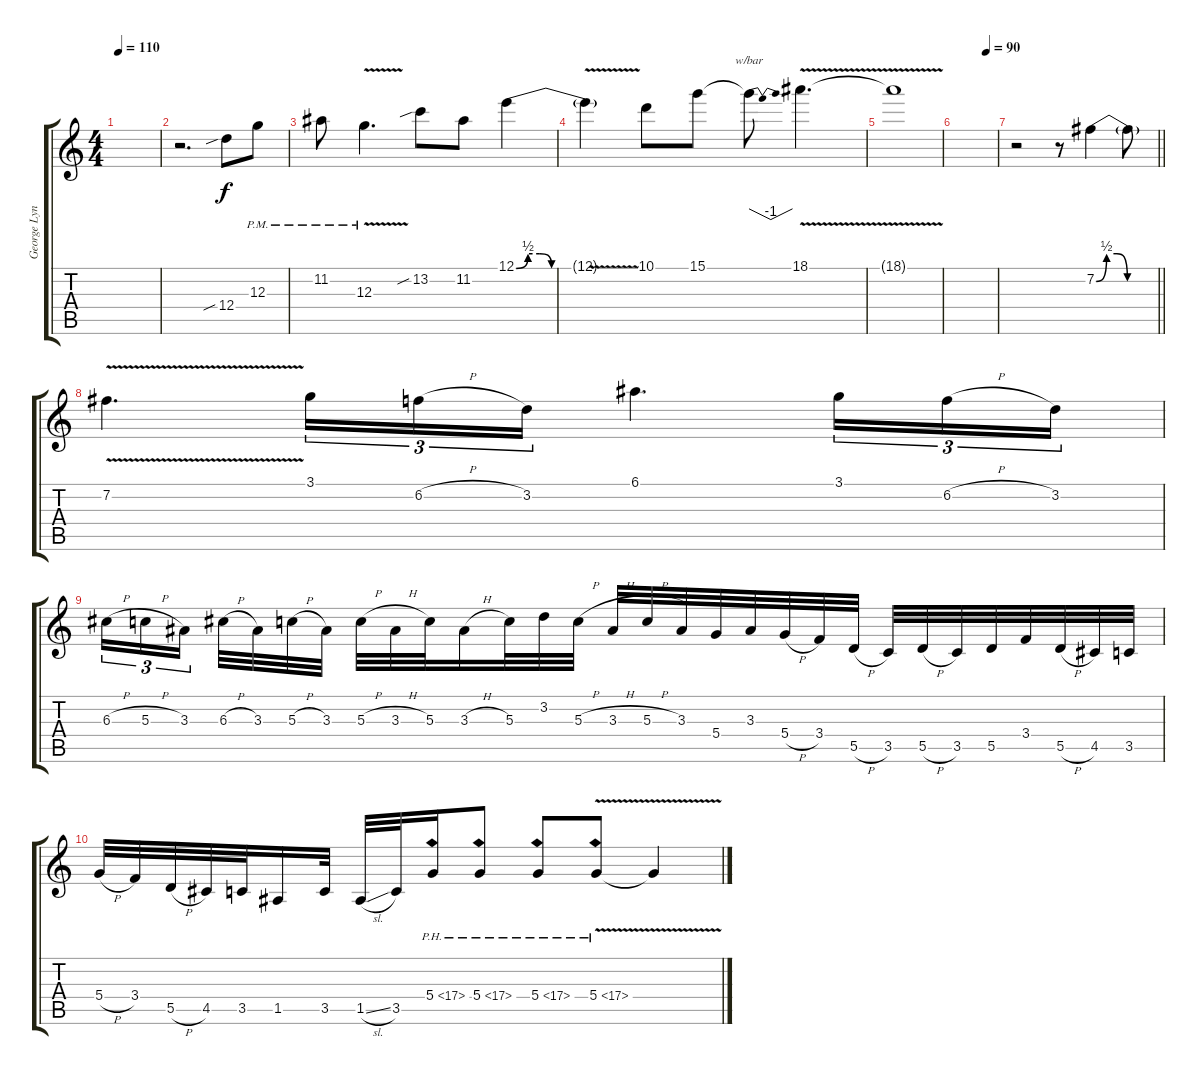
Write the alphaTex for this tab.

\track ("George Lynch Lead" "George Lyn") {instrument distortionguitar}
\staff {score tabs}
\tuning (E4 B3 G3 D3 A2 E2) {hide}
\ts (4 4)
\tempo 110
\clef g2
\ks c
|
r.2{d} 12.4{sib}.8 12.3{pm}.8 |
11.2{pm}.8 12.3{v pm}.4{d} 13.2{sib}.8 11.2.8 12.1{be (custom 0 0 10 2 20 2 30 0 60 0)}.4 |
12.1{v t}.4 10.1.8 15.1.8 15.1{t}.8{tbe (dip default 0 0 30 -4 60 0)} 18.1{v}.4{d} |
18.1{t}.1 |
\tempo (90 0.75)
|
\barLineRight lightlight
r.2 r.8 7.2{be (custom 0 0 10 2 20 2 30 0 60 0)}.4 7.2{t}.8 |
7.2{v}.4{d} 3.1.16{tu (3 2)} 6.2{h}.16{tu (3 2)} 3.2.16{tu (3 2)} 6.1.4{d} 3.1.16{tu (3 2)} 6.2{h}.16{tu (3 2)} 3.2.16{tu (3 2)} |
6.3{h}.16{tu (3 2)} 5.3{h}.16{tu (3 2)} 3.3.16{tu (3 2) beam splitsecondary} 6.3{h}.32 3.3.32 5.3{h}.32 3.3.32 5.3{h}.32 3.3{h}.32 5.3.32 3.3{h}.16 5.3.32 3.2.32 5.3{h}.32 3.3{h}.32 5.3{h}.32 3.3.32 5.4.32 3.3.32 5.4{h}.32 3.4.32 5.5{h}.32 3.5.32 5.5{h}.32 3.5.32 5.5.32 3.4.32 5.5{h}.32 4.5.32 3.5.32 |
5.4{h}.32 3.4.32 5.5{h}.32 4.5.32 3.5.32 1.5.16 3.5.32 1.5{sl}.32 3.5.32 5.4{ph 12}.16 5.4{ph 12}.8 5.4{ph 12}.8 5.4{ph 12 v}.8 5.4{t}.4
